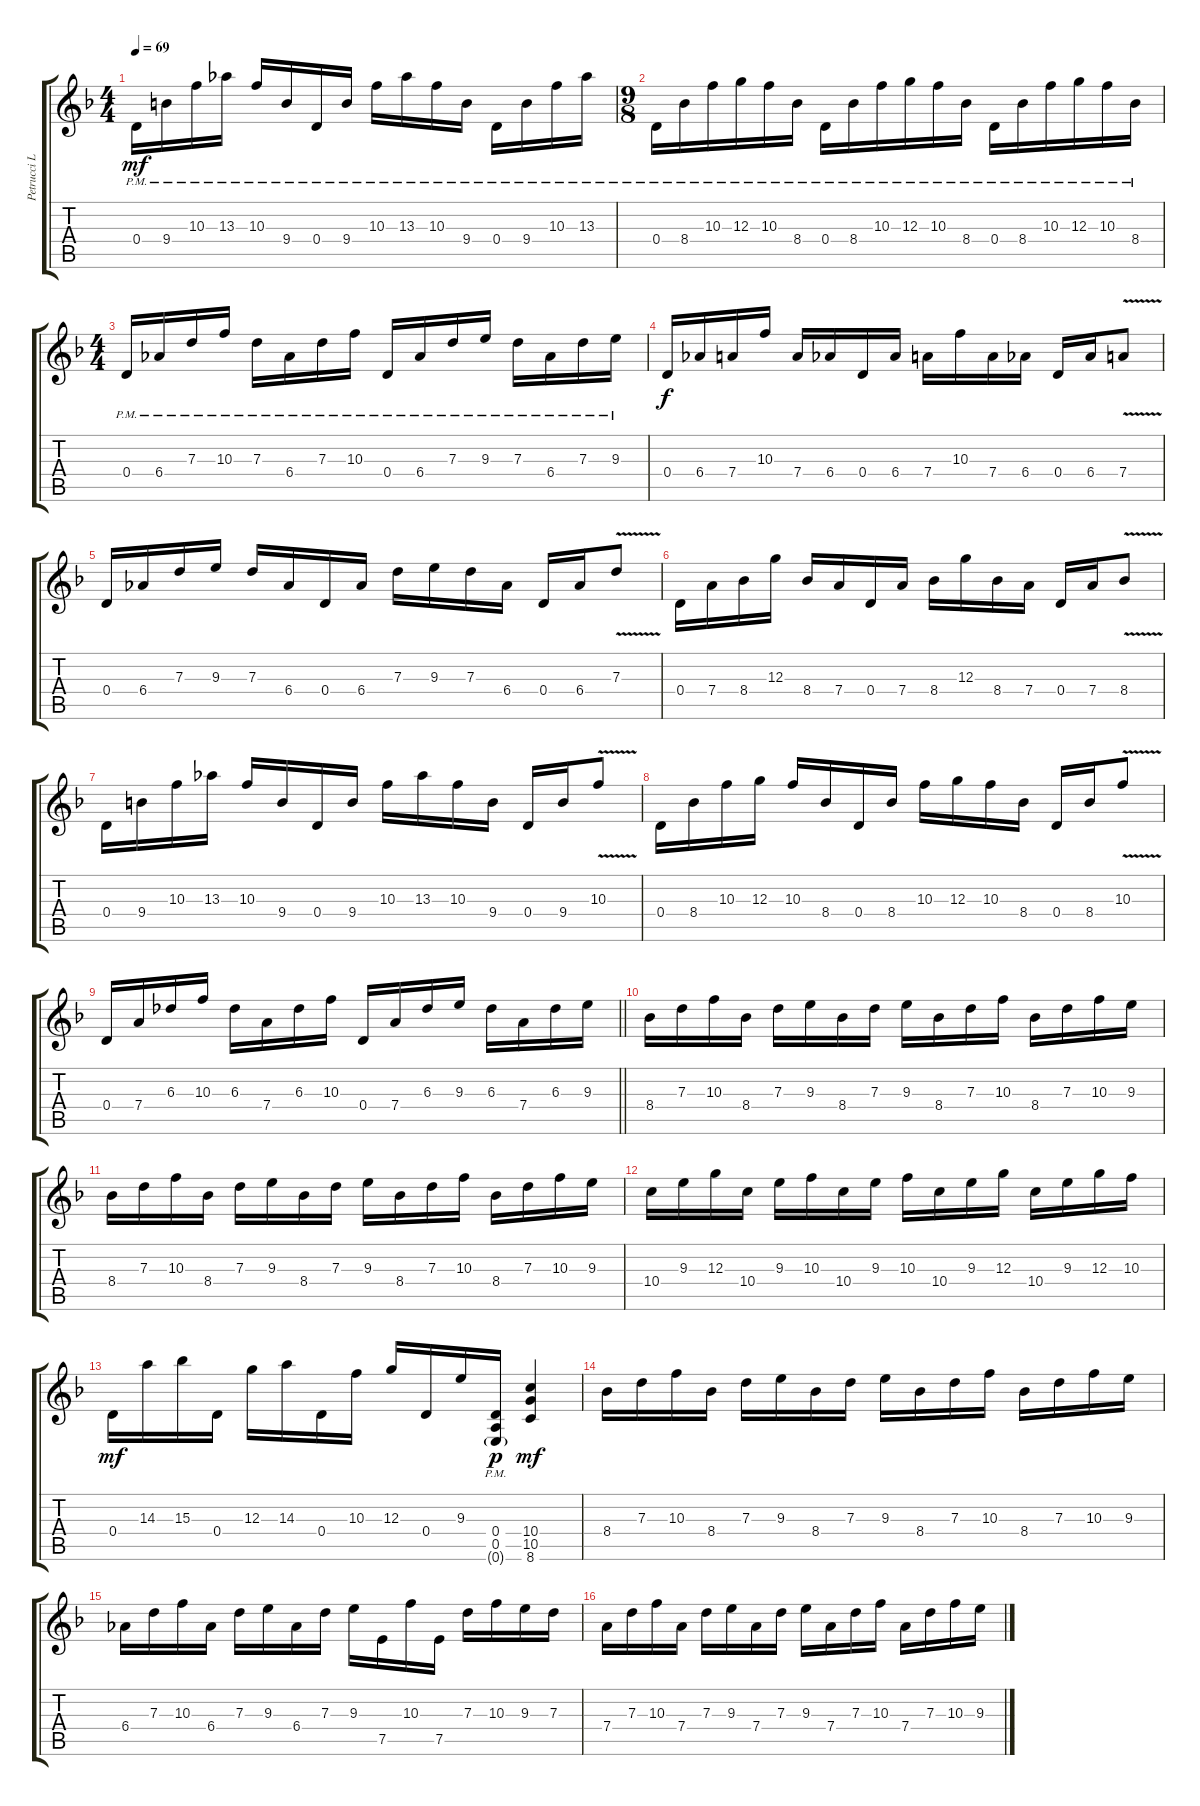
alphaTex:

\track ("Petrucci Left" "Petrucci L") {instrument distortionguitar}
\staff {score tabs}
\tuning (E4 B3 G3 D3 A2 E2) {hide}
\ts (4 4)
\tempo 69
\clef g2
\ks f
0.4{pm}.16{dy mf} 9.4{pm}.16 10.3{pm}.16 13.3{pm}.16 10.3{pm}.16 9.4{pm}.16 0.4{pm}.16 9.4{pm}.16 10.3{pm}.16 13.3{pm}.16 10.3{pm}.16 9.4{pm}.16 0.4{pm}.16 9.4{pm}.16 10.3{pm}.16 13.3{pm}.16 |
\ts (9 8)
0.4{pm}.16 8.4{pm}.16 10.3{pm}.16 12.3{pm}.16 10.3{pm}.16 8.4{pm}.16 0.4{pm}.16 8.4{pm}.16 10.3{pm}.16 12.3{pm}.16 10.3{pm}.16 8.4{pm}.16 0.4{pm}.16 8.4{pm}.16 10.3{pm}.16 12.3{pm}.16 10.3{pm}.16 8.4{pm}.16 |
\ts (4 4)
0.4{pm}.16 6.4{pm}.16 7.3{pm}.16 10.3{pm}.16 7.3{pm}.16 6.4{pm}.16 7.3{pm}.16 10.3{pm}.16 0.4{pm}.16 6.4{pm}.16 7.3{pm}.16 9.3{pm}.16 7.3{pm}.16 6.4{pm}.16 7.3{pm}.16 9.3{pm}.16 |
0.4.16{dy f} 6.4.16 7.4.16 10.3.16 7.4.16 6.4.16 0.4.16 6.4.16 7.4.16 10.3.16 7.4.16 6.4.16 0.4.16 6.4.16 7.4{v}.8 |
0.4.16 6.4.16 7.3.16 9.3.16 7.3.16 6.4.16 0.4.16 6.4.16 7.3.16 9.3.16 7.3.16 6.4.16 0.4.16 6.4.16 7.3{v}.8 |
0.4.16 7.4.16 8.4.16 12.3.16 8.4.16 7.4.16 0.4.16 7.4.16 8.4.16 12.3.16 8.4.16 7.4.16 0.4.16 7.4.16 8.4{v}.8 |
0.4.16 9.4.16 10.3.16 13.3.16 10.3.16 9.4.16 0.4.16 9.4.16 10.3.16 13.3.16 10.3.16 9.4.16 0.4.16 9.4.16 10.3{v}.8 |
0.4.16 8.4.16 10.3.16 12.3.16 10.3.16 8.4.16 0.4.16 8.4.16 10.3.16 12.3.16 10.3.16 8.4.16 0.4.16 8.4.16 10.3{v}.8 |
\barLineRight lightlight
0.4.16 7.4.16 6.3.16 10.3.16 6.3.16 7.4.16 6.3.16 10.3.16 0.4.16 7.4.16 6.3.16 9.3.16 6.3.16 7.4.16 6.3.16 9.3.16 |
8.4.16 7.3.16 10.3.16 8.4.16 7.3.16 9.3.16 8.4.16 7.3.16 9.3.16 8.4.16 7.3.16 10.3.16 8.4.16 7.3.16 10.3.16 9.3.16 |
8.4.16 7.3.16 10.3.16 8.4.16 7.3.16 9.3.16 8.4.16 7.3.16 9.3.16 8.4.16 7.3.16 10.3.16 8.4.16 7.3.16 10.3.16 9.3.16 |
10.4.16 9.3.16 12.3.16 10.4.16 9.3.16 10.3.16 10.4.16 9.3.16 10.3.16 10.4.16 9.3.16 12.3.16 10.4.16 9.3.16 12.3.16 10.3.16 |
0.4.16{dy mf} 14.3.16 15.3.16 0.4.16 12.3.16 14.3.16 0.4.16 10.3.16 12.3.16 0.4.16 9.3.16 (0.4{pm} 0.5{pm} 0.6{g pm}).16{dy p} (10.4 10.5 8.6).4{dy mf} |
8.4.16 7.3.16 10.3.16 8.4.16 7.3.16 9.3.16 8.4.16 7.3.16 9.3.16 8.4.16 7.3.16 10.3.16 8.4.16 7.3.16 10.3.16 9.3.16 |
6.4.16 7.3.16 10.3.16 6.4.16 7.3.16 9.3.16 6.4.16 7.3.16 9.3.16 7.5.16 10.3.16 7.5.16 7.3.16 10.3.16 9.3.16 7.3.16 |
7.4.16 7.3.16 10.3.16 7.4.16 7.3.16 9.3.16 7.4.16 7.3.16 9.3.16 7.4.16 7.3.16 10.3.16 7.4.16 7.3.16 10.3.16 9.3.16
